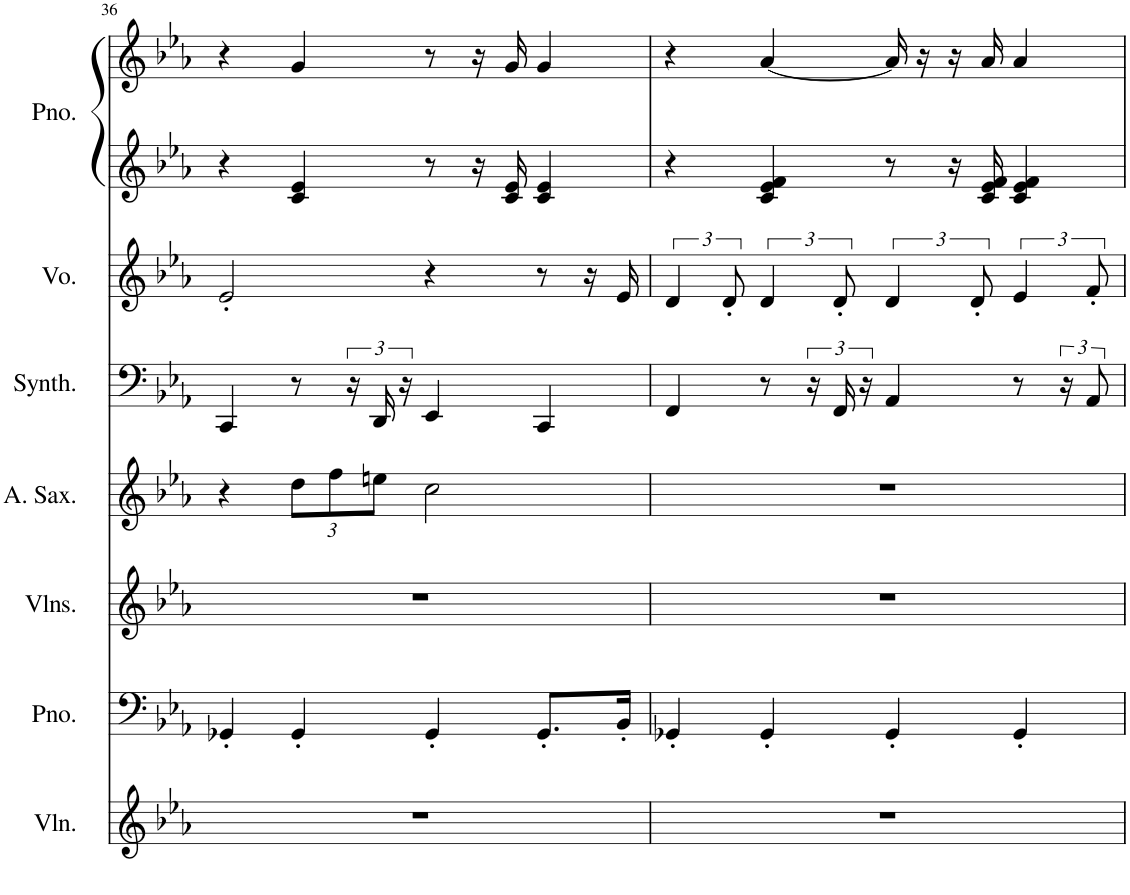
**kern	**kern	**kern	**kern	**kern	**kern	**kern	**kern
*part7	*part6	*part5	*part4	*part3	*part2	*part1	*part1
*staff8	*staff7	*staff6	*staff5	*staff4	*staff3	*staff2	*staff1
*I"Violin, Piccicato	*I"Piano, Drum	*I"Violins, String	*I"Alto Saxophone, Alto Sax	*I"Bass Synthesizer, Bass	*I"Voice, Vokal	*I"Piano, Piano	*
*I'Vln.	*I'Pno.	*I'Vlns.	*I'A. Sax.	*I'Synth.	*I'Vo.	*I'Pno.	*
!!LO:PB:g=z
*clefG2	*clefF4	*clefG2	*clefG2	*clefF4	*clefG2	*clefG2	*clefG2
*	*	*	*Trd5c9	*	*	*	*
*k[b-e-a-]	*k[b-e-a-]	*k[b-e-a-]	*k[b-e-a-]	*k[b-e-a-]	*k[b-e-a-]	*k[b-e-a-]	*k[b-e-a-]
*M4/4	*M4/4	*M4/4	*M4/4	*M4/4	*M4/4	*M4/4	*M4/4
=36	=36	=36	=36	=36	=36	=36	=36
1r	4GG-X'/	1r	4r	4CC/	2e-'/	4r	4r
*	*	*	*Xbrackettup	*	*	*	*
.	4GG-'/	.	12dd\L	8r	.	4c/ 4e-/	4g/
.	.	.	12ff\	.	.	.	.
.	.	.	.	24r	.	.	.
.	.	.	12een\J	24DD/	.	.	.
.	.	.	.	24r	.	.	.
.	4GG-'/	.	2cc\	4EE-/	4r	8r	8r
.	.	.	.	.	.	16r	16r
.	.	.	.	.	.	16c/ 16e-/	16g/
.	8.GG-'/L	.	.	4CC/	8r	4c/ 4e-/	4g/
.	.	.	.	.	16r	.	.
.	16BB-'/Jk	.	.	.	16e-/	.	.
=37	=37	=37	=37	=37	=37	=37	=37
1r	4GG-X'/	1r	1r	4FF/	6d/	4r	4r
.	.	.	.	.	12d'/	.	.
.	4GG-'/	.	.	8r	6d/	4c/ 4e-/ 4f/	[4a-/
.	.	.	.	24r	.	.	.
.	.	.	.	24FF/	12d'/	.	.
.	.	.	.	24r	.	.	.
.	4GG-'/	.	.	4AA-/	6d/	8r	16a-/]
.	.	.	.	.	.	.	16r
.	.	.	.	.	.	16r	16r
.	.	.	.	.	12d'/	.	.
.	.	.	.	.	.	16c/ 16e-/ 16f/	16a-/
.	4GG-'/	.	.	8r	6e-/	4c/ 4e-/ 4f/	4a-/
.	.	.	.	24r	.	.	.
.	.	.	.	12AA-/	12f'/	.	.
=	=	=	=	=	=	=	=
*-	*-	*-	*-	*-	*-	*-	*-
